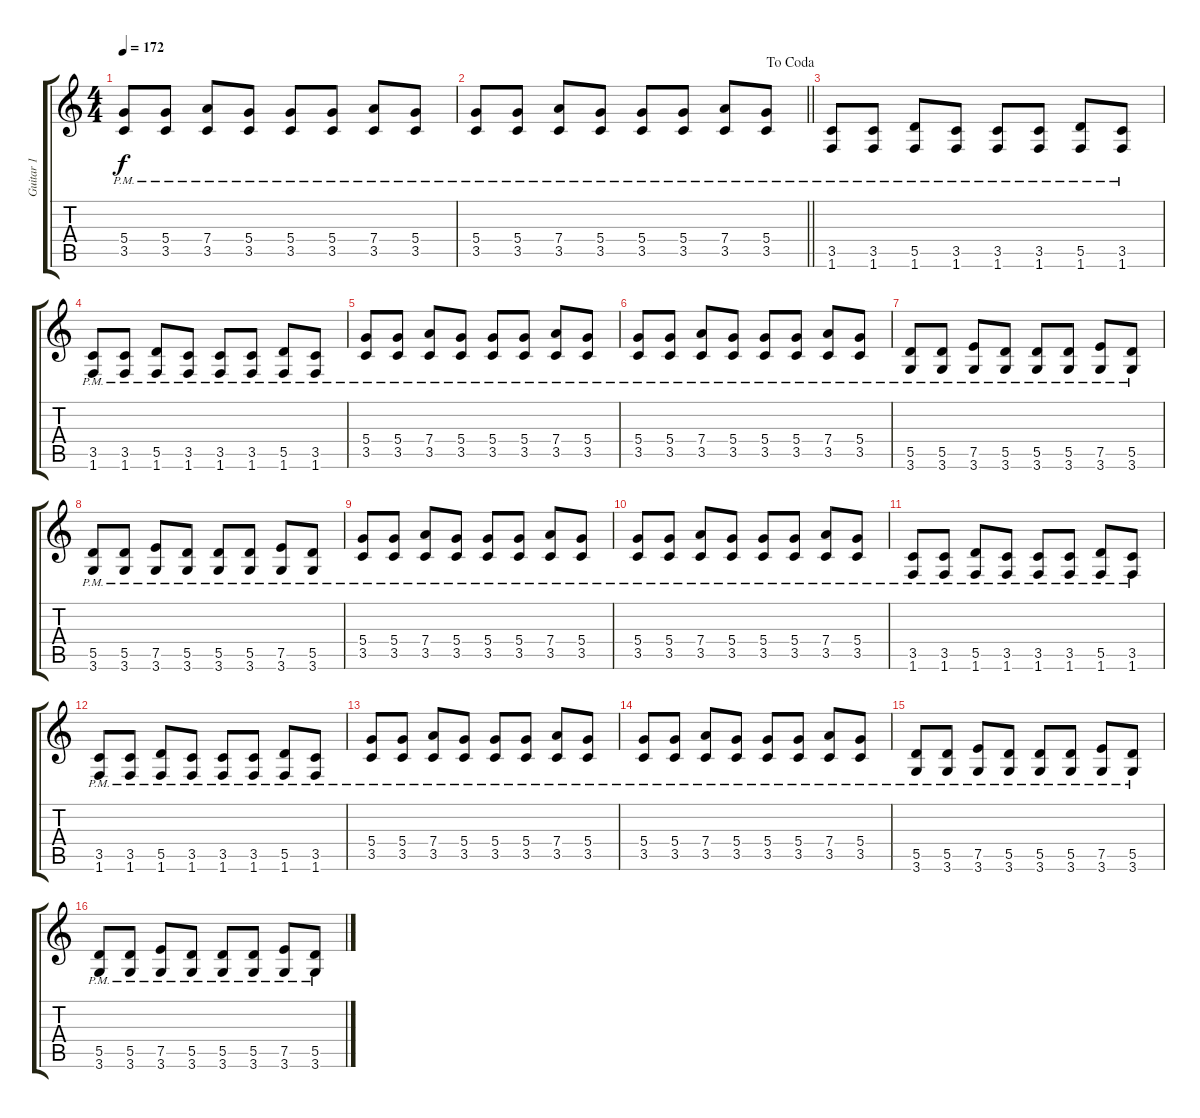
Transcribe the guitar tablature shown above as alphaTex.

\track ("Guitar 1" "Guitar 1") {instrument electricguitarclean}
\staff {score tabs}
\tuning (E4 B3 G3 D3 A2 E2) {hide}
\ts (4 4)
\tempo 172
\clef g2
\ks c
(5.4{pm} 3.5{pm}).8{dy f} (5.4{pm} 3.5{pm}).8 (7.4{pm} 3.5{pm}).8 (5.4{pm} 3.5{pm}).8 (5.4{pm} 3.5{pm}).8 (5.4{pm} 3.5{pm}).8 (7.4{pm} 3.5{pm}).8 (5.4{pm} 3.5{pm}).8 |
\jump dacoda
\barLineRight lightlight
(5.4{pm} 3.5{pm}).8 (5.4{pm} 3.5{pm}).8 (7.4{pm} 3.5{pm}).8 (5.4{pm} 3.5{pm}).8 (5.4{pm} 3.5{pm}).8 (5.4{pm} 3.5{pm}).8 (7.4{pm} 3.5{pm}).8 (5.4{pm} 3.5{pm}).8 |
(3.5{pm} 1.6{pm}).8 (3.5{pm} 1.6{pm}).8 (5.5{pm} 1.6{pm}).8 (3.5{pm} 1.6{pm}).8 (3.5{pm} 1.6{pm}).8 (3.5{pm} 1.6{pm}).8 (5.5{pm} 1.6{pm}).8 (3.5{pm} 1.6{pm}).8 |
(3.5{pm} 1.6{pm}).8 (3.5{pm} 1.6{pm}).8 (5.5{pm} 1.6{pm}).8 (3.5{pm} 1.6{pm}).8 (3.5{pm} 1.6{pm}).8 (3.5{pm} 1.6{pm}).8 (5.5{pm} 1.6{pm}).8 (3.5{pm} 1.6{pm}).8 |
(5.4{pm} 3.5{pm}).8 (5.4{pm} 3.5{pm}).8 (7.4{pm} 3.5{pm}).8 (5.4{pm} 3.5{pm}).8 (5.4{pm} 3.5{pm}).8 (5.4{pm} 3.5{pm}).8 (7.4{pm} 3.5{pm}).8 (5.4{pm} 3.5{pm}).8 |
(5.4{pm} 3.5{pm}).8 (5.4{pm} 3.5{pm}).8 (7.4{pm} 3.5{pm}).8 (5.4{pm} 3.5{pm}).8 (5.4{pm} 3.5{pm}).8 (5.4{pm} 3.5{pm}).8 (7.4{pm} 3.5{pm}).8 (5.4{pm} 3.5{pm}).8 |
(5.5{pm} 3.6{pm}).8 (5.5{pm} 3.6{pm}).8 (7.5{pm} 3.6{pm}).8 (5.5{pm} 3.6{pm}).8 (5.5{pm} 3.6{pm}).8 (5.5{pm} 3.6{pm}).8 (7.5{pm} 3.6{pm}).8 (5.5{pm} 3.6{pm}).8 |
(5.5{pm} 3.6{pm}).8 (5.5{pm} 3.6{pm}).8 (7.5{pm} 3.6{pm}).8 (5.5{pm} 3.6{pm}).8 (5.5{pm} 3.6{pm}).8 (5.5{pm} 3.6{pm}).8 (7.5{pm} 3.6{pm}).8 (5.5{pm} 3.6{pm}).8 |
(5.4{pm} 3.5{pm}).8 (5.4{pm} 3.5{pm}).8 (7.4{pm} 3.5{pm}).8 (5.4{pm} 3.5{pm}).8 (5.4{pm} 3.5{pm}).8 (5.4{pm} 3.5{pm}).8 (7.4{pm} 3.5{pm}).8 (5.4{pm} 3.5{pm}).8 |
(5.4{pm} 3.5{pm}).8 (5.4{pm} 3.5{pm}).8 (7.4{pm} 3.5{pm}).8 (5.4{pm} 3.5{pm}).8 (5.4{pm} 3.5{pm}).8 (5.4{pm} 3.5{pm}).8 (7.4{pm} 3.5{pm}).8 (5.4{pm} 3.5{pm}).8 |
(3.5{pm} 1.6{pm}).8 (3.5{pm} 1.6{pm}).8 (5.5{pm} 1.6{pm}).8 (3.5{pm} 1.6{pm}).8 (3.5{pm} 1.6{pm}).8 (3.5{pm} 1.6{pm}).8 (5.5{pm} 1.6{pm}).8 (3.5{pm} 1.6{pm}).8 |
(3.5{pm} 1.6{pm}).8 (3.5{pm} 1.6{pm}).8 (5.5{pm} 1.6{pm}).8 (3.5{pm} 1.6{pm}).8 (3.5{pm} 1.6{pm}).8 (3.5{pm} 1.6{pm}).8 (5.5{pm} 1.6{pm}).8 (3.5{pm} 1.6{pm}).8 |
(5.4{pm} 3.5{pm}).8 (5.4{pm} 3.5{pm}).8 (7.4{pm} 3.5{pm}).8 (5.4{pm} 3.5{pm}).8 (5.4{pm} 3.5{pm}).8 (5.4{pm} 3.5{pm}).8 (7.4{pm} 3.5{pm}).8 (5.4{pm} 3.5{pm}).8 |
(5.4{pm} 3.5{pm}).8 (5.4{pm} 3.5{pm}).8 (7.4{pm} 3.5{pm}).8 (5.4{pm} 3.5{pm}).8 (5.4{pm} 3.5{pm}).8 (5.4{pm} 3.5{pm}).8 (7.4{pm} 3.5{pm}).8 (5.4{pm} 3.5{pm}).8 |
(5.5{pm} 3.6{pm}).8 (5.5{pm} 3.6{pm}).8 (7.5{pm} 3.6{pm}).8 (5.5{pm} 3.6{pm}).8 (5.5{pm} 3.6{pm}).8 (5.5{pm} 3.6{pm}).8 (7.5{pm} 3.6{pm}).8 (5.5{pm} 3.6{pm}).8 |
(5.5{pm} 3.6{pm}).8 (5.5{pm} 3.6{pm}).8 (7.5{pm} 3.6{pm}).8 (5.5{pm} 3.6{pm}).8 (5.5{pm} 3.6{pm}).8 (5.5{pm} 3.6{pm}).8 (7.5{pm} 3.6{pm}).8 (5.5{pm} 3.6{pm}).8
